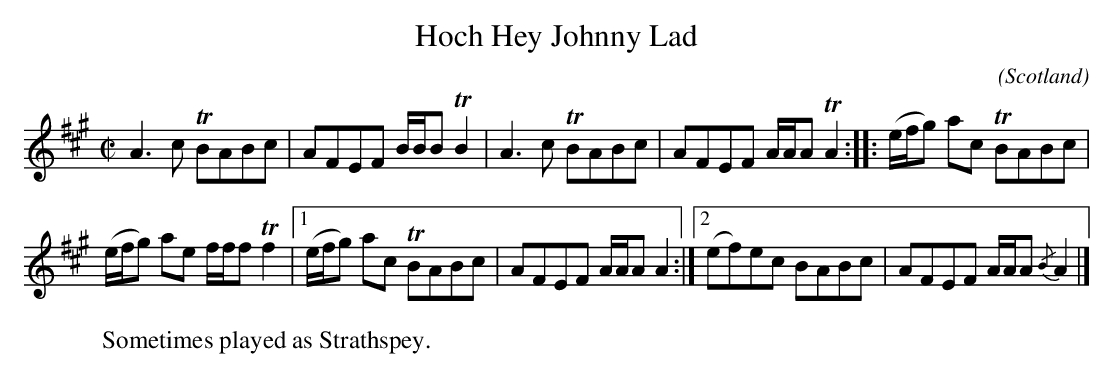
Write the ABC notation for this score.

X:1
T:Hoch Hey Johnny Lad
C:
O:Scotland
M:C|
L:1/8
K:A
A3 c TBABc | AFEF B/2B/2B TB2 | A3 c TBABc | AFEF A/2A/2A TA2 :: (e/2f/2g) ac TBABc |
(e/2f/2g) ae f/2f/2f Tf2 | [1 (e/2f/2g) ac TBABc | AFEF A/2A/2A A2 :| [2 (ef)ec BABc | AFEF A/2A/2A {/B}A2 |]
W:Sometimes played as Strathspey.
